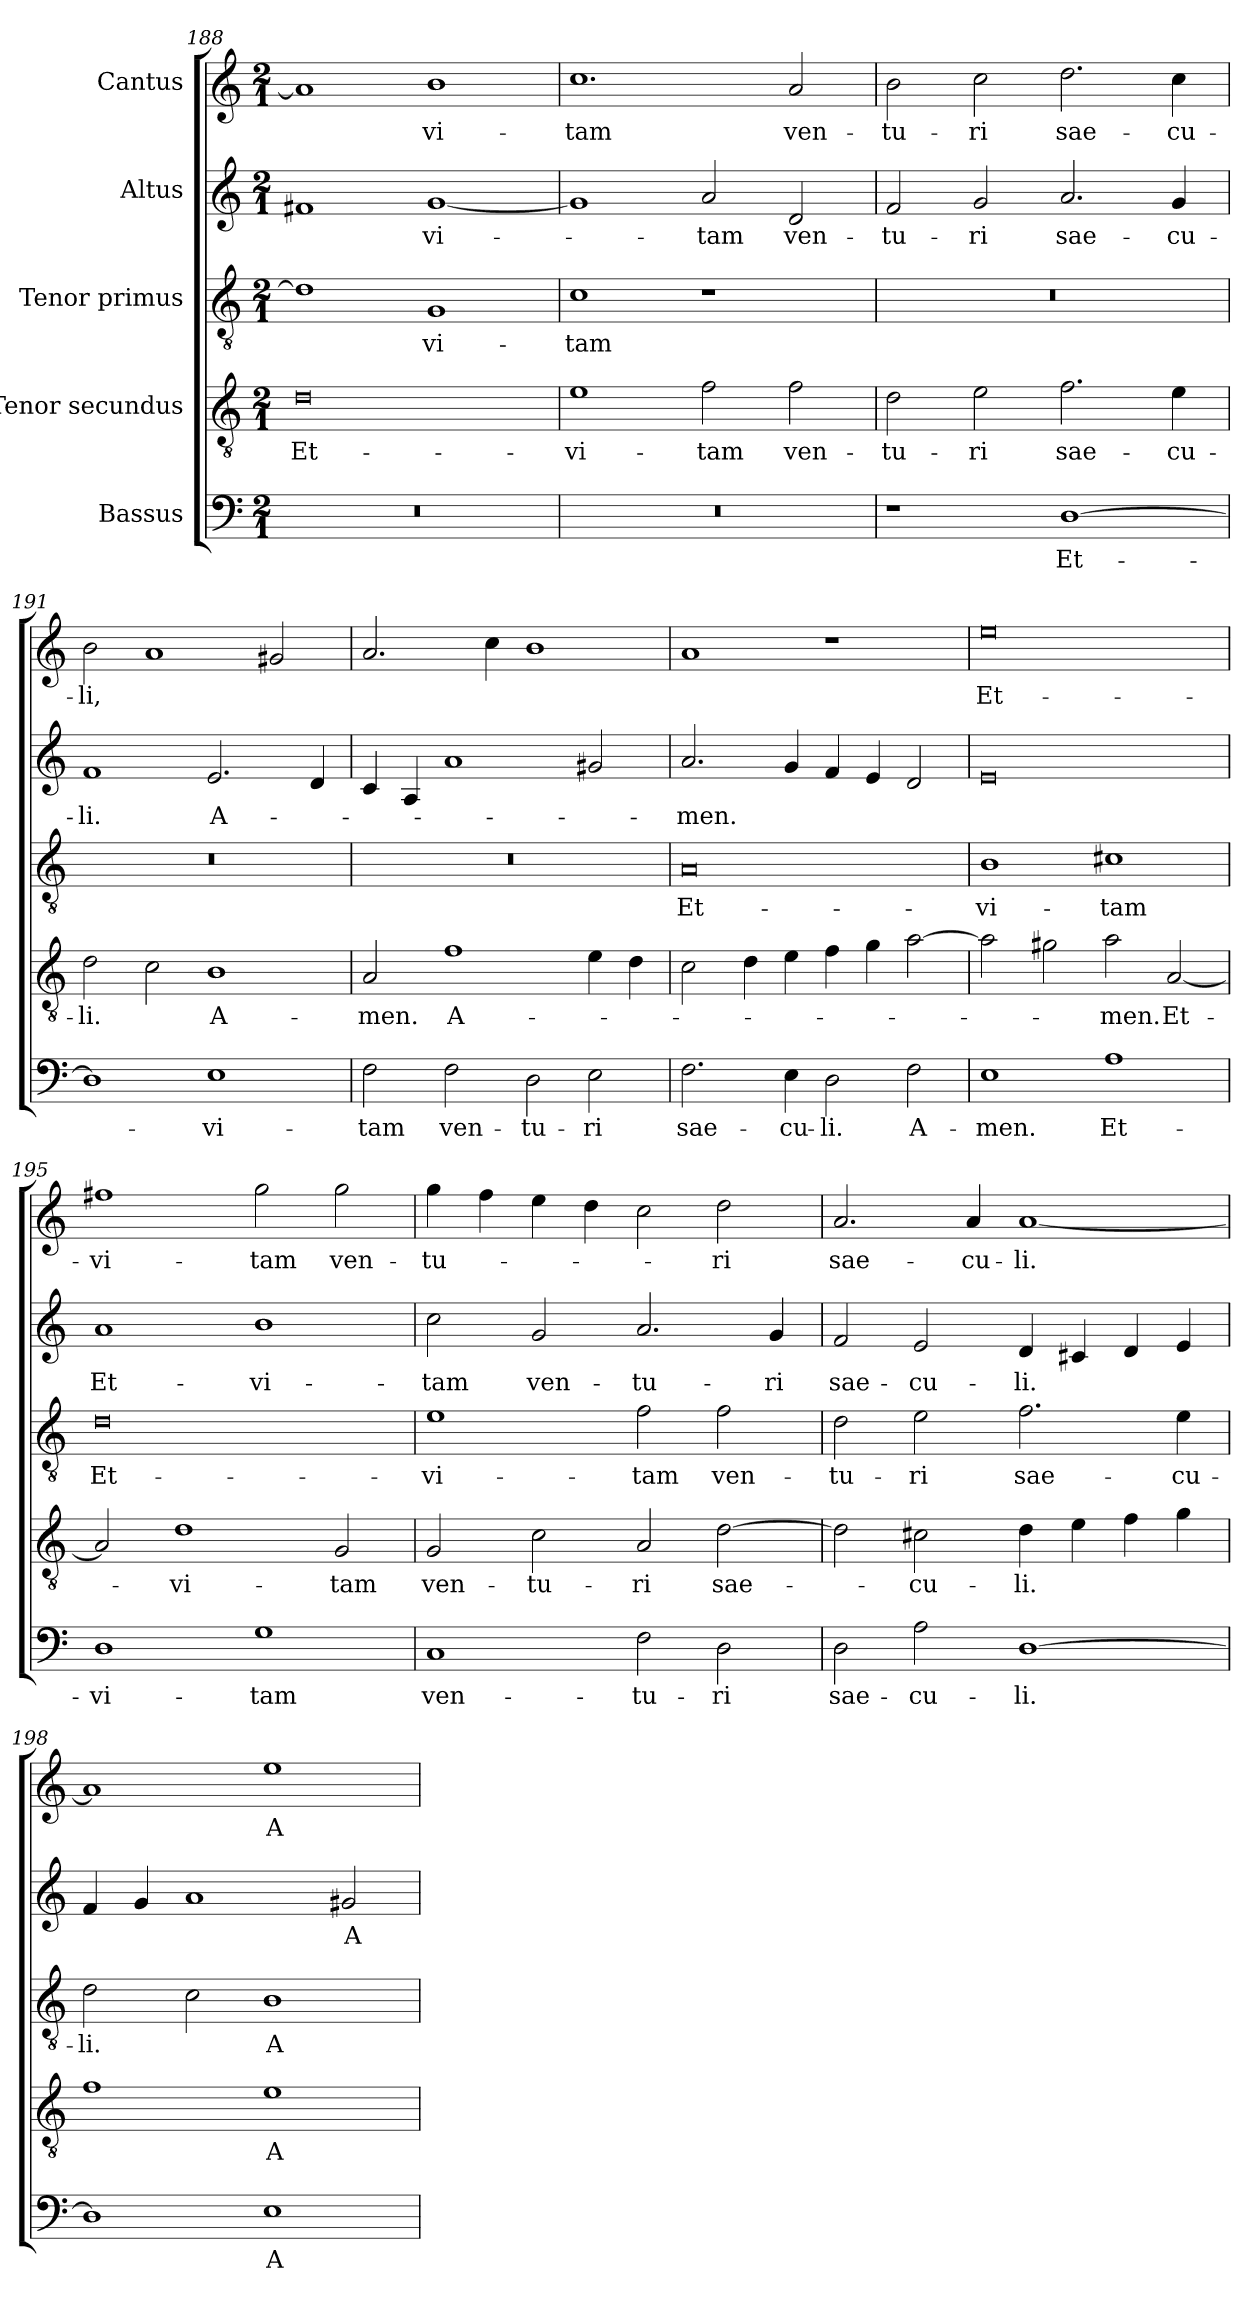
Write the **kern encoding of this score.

**kern	**text	**kern	**text	**kern	**text	**kern	**text	**kern	**text
*part5	*part5	*part4	*part4	*part3	*part3	*part2	*part2	*part1	*part1
*staff5	*staff5	*staff4	*staff4	*staff3	*staff3	*staff2	*staff2	*staff1	*staff1
*I"Bassus	*	*I"Tenor secundus	*	*I"Tenor primus	*	*I"Altus	*	*I"Cantus	*
*clefF4	*	*clefGv2	*	*clefGv2	*	*clefG2	*	*clefG2	*
*k[]	*	*k[]	*	*k[]	*	*k[]	*	*k[]	*
*M2/1	*	*M2/1	*	*M2/1	*	*M2/1	*	*M2/1	*
=188	=188	=188	=188	=188	=188	=188	=188	=188	=188
0r	.	0d\	Et-	1d\]	.	1f#X/	.	1a/]	.
.	.	.	.	1G/	vi-	[1g/	vi-	1b\	vi-
=189	=189	=189	=189	=189	=189	=189	=189	=189	=189
0r	.	1e\	vi-	1c\	-tam	1g/]	.	1.cc\	-tam
.	.	2f\	-tam	1r	.	2a/	-tam	.	.
.	.	2f\	ven-	.	.	2d/	ven-	2a/	ven-
=190	=190	=190	=190	=190	=190	=190	=190	=190	=190
1r	.	2d\	-tu-	0r	.	2f/	-tu-	2b\	-tu-
.	.	2e\	-ri	.	.	2g/	-ri	2cc\	-ri
[1D\	Et-	2.f\	sae-	.	.	2.a/	sae-	2.dd\	sae-
.	.	4e\	-cu-	.	.	4g/	-cu-	4cc\	-cu-
=191	=191	=191	=191	=191	=191	=191	=191	=191	=191
1D\]	.	2d\	-li.	0r	.	1f/	-li.	2b\	-li,
.	.	2c\	.	.	.	.	.	1a/	.
1E\	vi-	1B\	A-	.	.	2.e/	A-	.	.
.	.	.	.	.	.	.	.	2g#X/	.
.	.	.	.	.	.	4d/	.	.	.
=192	=192	=192	=192	=192	=192	=192	=192	=192	=192
2F\	-tam	2A/	-men.	0r	.	4c/	.	2.a/	.
.	.	.	.	.	.	4A/	.	.	.
2F\	ven-	1f\	A-	.	.	1a/	.	.	.
.	.	.	.	.	.	.	.	4cc\	.
2D\	-tu-	.	.	.	.	.	.	1b\	.
2E\	-ri	4e\	.	.	.	2g#X/	.	.	.
.	.	4d\	.	.	.	.	.	.	.
=193	=193	=193	=193	=193	=193	=193	=193	=193	=193
2.F\	sae-	2c\	.	0A/	Et-	2.a/	-men.	1a/	.
.	.	4d\	.	.	.	.	.	.	.
4E\	-cu-	4e\	.	.	.	4g/	.	.	.
2D\	-li.	4f\	.	.	.	4f/	.	1r	.
.	.	4g\	.	.	.	4e/	.	.	.
2F\	A-	[2a\	.	.	.	2d/	.	.	.
=194	=194	=194	=194	=194	=194	=194	=194	=194	=194
1E\	-men.	2a\]	.	1B\	vi-	0e/	.	0ee\	Et-
.	.	2g#X\	.	.	.	.	.	.	.
1A\	Et-	2a\	-men.	1c#X\	-tam	.	.	.	.
.	.	[2A/	Et-	.	.	.	.	.	.
=195	=195	=195	=195	=195	=195	=195	=195	=195	=195
1D\	vi-	2A/]	.	0d\	Et-	1a/	Et-	1ff#X\	vi-
.	.	1d\	vi-	.	.	.	.	.	.
1G\	-tam	.	.	.	.	1b\	vi-	2gg\	-tam
.	.	2G/	-tam	.	.	.	.	2gg\	ven-
=196	=196	=196	=196	=196	=196	=196	=196	=196	=196
1C/	ven-	2G/	ven-	1e\	vi-	2cc\	-tam	4gg\	-tu-
.	.	.	.	.	.	.	.	4ff\	.
.	.	2c\	-tu-	.	.	2g/	ven-	4ee\	.
.	.	.	.	.	.	.	.	4dd\	.
2F\	-tu-	2A/	-ri	2f\	-tam	2.a/	-tu-	2cc\	.
2D\	-ri	[2d\	sae-	2f\	ven-	.	.	2dd\	-ri
.	.	.	.	.	.	4g/	-ri	.	.
=197	=197	=197	=197	=197	=197	=197	=197	=197	=197
2D\	sae-	2d\]	.	2d\	-tu-	2f/	sae-	2.a/	sae-
2A\	-cu-	2c#X\	-cu-	2e\	-ri	2e/	-cu-	.	.
.	.	.	.	.	.	.	.	4a/	-cu-
[1D\	-li.	4d\	-li.	2.f\	sae-	4d/	-li.	[1a/	-li.
.	.	4e\	.	.	.	4c#X/	.	.	.
.	.	4f\	.	.	.	4d/	.	.	.
.	.	4g\	.	4e\	-cu-	4e/	.	.	.
=198	=198	=198	=198	=198	=198	=198	=198	=198	=198
1D\]	.	1f\	.	2d\	-li.	4f/	.	1a/]	.
.	.	.	.	.	.	4g/	.	.	.
.	.	.	.	2c\	.	1a/	.	.	.
1E\	A-	1e\	A-	1B\	A-	.	.	1ee\	A-
.	.	.	.	.	.	2g#X/	A-	.	.
=	=	=	=	=	=	=	=	=	=
*-	*-	*-	*-	*-	*-	*-	*-	*-	*-
